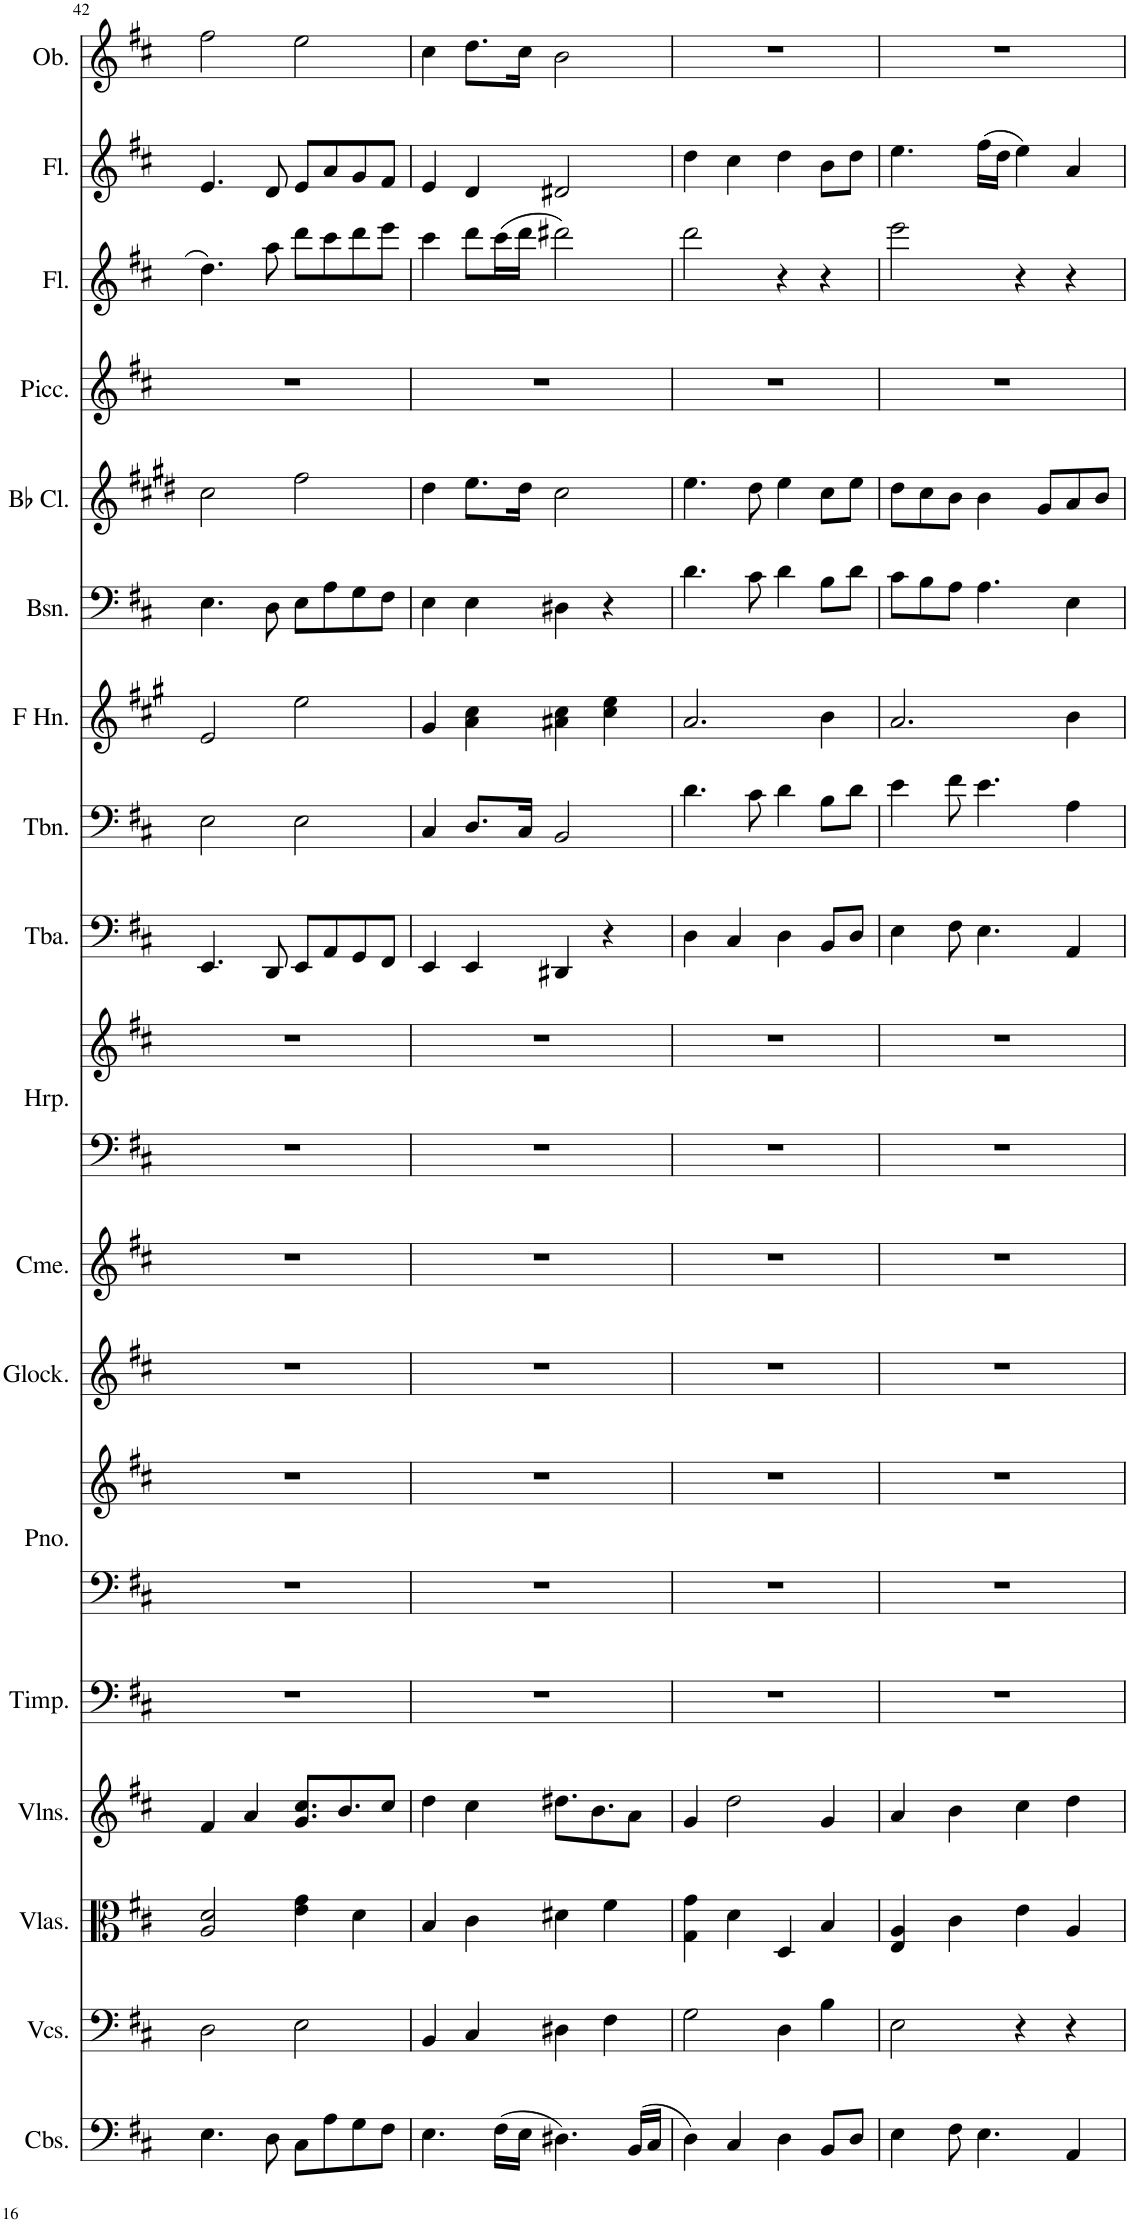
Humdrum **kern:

**kern	**kern	**kern	**kern	**kern	**kern	**kern	**kern	**kern	**kern	**kern	**kern	**kern	**kern	**kern	**kern	**kern	**kern	**kern	**kern
*part18	*part17	*part16	*part15	*part14	*part13	*part13	*part12	*part11	*part10	*part10	*part9	*part8	*part7	*part6	*part5	*part4	*part3	*part2	*part1
*staff20	*staff19	*staff18	*staff17	*staff16	*staff15	*staff14	*staff13	*staff12	*staff11	*staff10	*staff9	*staff8	*staff7	*staff6	*staff5	*staff4	*staff3	*staff2	*staff1
*I"Contrabasses	*I"Violoncellos	*I"Violas	*I"Violins	*I"Timpani	*I"Piano	*	*I"Glockenspiel	*I"Chimes	*I"Harp	*	*I"Tuba	*I"Trombone	*I"Horn in F	*I"Bassoon	*I"Bb Clarinet	*I"Piccolo	*I"Flute	*I"Flute	*I"Oboe
*I'Cbs.	*I'Vcs.	*I'Vlas.	*I'Vlns.	*I'Timp.	*I'Pno.	*	*I'Glock.	*I'Cme.	*I'Hrp.	*	*I'Tba.	*I'Tbn.	*	*I'Bsn.	*I'Bb Cl.	*I'Picc.	*I'Fl.	*I'Fl.	*I'Ob.
!!LO:PB:g=z
*clefF4	*clefF4	*clefC3	*clefG2	*clefF4	*clefF4	*clefG2	*clefG2	*clefG2	*clefF4	*clefG2	*clefF4	*clefF4	*clefG2	*clefF4	*clefG2	*clefG2	*clefG2	*clefG2	*clefG2
*Trd7c12	*	*	*	*	*	*	*Trd-14c-24	*	*	*	*	*	*Trd4c7	*	*Trd1c2	*Trd-7c-12	*	*	*
*k[f#c#]	*k[f#c#]	*k[f#c#]	*k[f#c#]	*k[f#c#]	*k[f#c#]	*k[f#c#]	*k[f#c#]	*k[f#c#]	*k[f#c#]	*k[f#c#]	*k[f#c#]	*k[f#c#]	*k[f#c#g#]	*k[f#c#]	*k[f#c#g#d#]	*k[f#c#]	*k[f#c#]	*k[f#c#]	*k[f#c#]
*M4/4	*M4/4	*M4/4	*M4/4	*M4/4	*M4/4	*M4/4	*M4/4	*M4/4	*M4/4	*M4/4	*M4/4	*M4/4	*M4/4	*M4/4	*M4/4	*M4/4	*M4/4	*M4/4	*M4/4
=42	=42	=42	=42	=42	=42	=42	=42	=42	=42	=42	=42	=42	=42	=42	=42	=42	=42	=42	=42
4.E\	2D\	2A/ 2d/	4f#/	1r	1r	1r	1r	1r	1r	1r	4.EE/	2E\	2e/	4.E\	2cc#\	1r	4.dd\	4.e/	2ff#\
.	.	.	4a/	.	.	.	.	.	.	.	.	.	.	.	.	.	.	.	.
8D\	.	.	.	.	.	.	.	.	.	.	8DD/	.	.	8D\	.	.	8aa\	8d/	.
8C#\L	2E\	4e\ 4g\	8.g/ 8.cc#/L	.	.	.	.	.	.	.	8EE/L	2E\	2ee\	8E\L	2ff#\	.	8ddd\L	8e/L	2ee\
8A\	.	.	.	.	.	.	.	.	.	.	8AA/	.	.	8A\	.	.	8ccc#\	8a/	.
.	.	.	8.b/	.	.	.	.	.	.	.	.	.	.	.	.	.	.	.	.
8G\	.	4d\	.	.	.	.	.	.	.	.	8GG/	.	.	8G\	.	.	8ddd\	8g/	.
8F#\J	.	.	8cc#/J	.	.	.	.	.	.	.	8FF#/J	.	.	8F#\J	.	.	8eee\J	8f#/J	.
=43	=43	=43	=43	=43	=43	=43	=43	=43	=43	=43	=43	=43	=43	=43	=43	=43	=43	=43	=43
4.E\	4BB/	4B/	4dd\	1r	1r	1r	1r	1r	1r	1r	4EE/	4C#/	4g#/	4E\	4dd#\	1r	4ccc#\	4e/	4cc#\
.	4C#/	4c#\	4cc#\	.	.	.	.	.	.	.	4EE/	8.D/L	4a\ 4cc#\	4E\	8.ee\L	.	8ddd\L	4d/	8.dd\L
(16F#\LL	.	.	.	.	.	.	.	.	.	.	.	.	.	.	.	.	(16ccc#\L	.	.
16E\JJ	.	.	.	.	.	.	.	.	.	.	.	16C#/Jk	.	.	16dd#\Jk	.	16ddd\JJ	.	16cc#\Jk
4.D#X\)	4D#X\	4d#X\	8.dd#X\L	.	.	.	.	.	.	.	4DD#X/	2BB/	4a#X\ 4cc#\	4D#X\	2cc#\	.	2ddd#X\)	2d#X/	2b\
.	.	.	8.b\	.	.	.	.	.	.	.	.	.	.	.	.	.	.	.	.
.	4F#\	4f#\	.	.	.	.	.	.	.	.	4r	.	4cc#\ 4ee\	4r	.	.	.	.	.
(16BB/LL	.	.	8a\J	.	.	.	.	.	.	.	.	.	.	.	.	.	.	.	.
16C#/JJ	.	.	.	.	.	.	.	.	.	.	.	.	.	.	.	.	.	.	.
=44	=44	=44	=44	=44	=44	=44	=44	=44	=44	=44	=44	=44	=44	=44	=44	=44	=44	=44	=44
4D\)	2G\	4G\ 4g\	4g/	1r	1r	1r	1r	1r	1r	1r	4D\	4.d\	2.a/	4.d\	4.ee\	1r	2ddd\	4dd\	1r
4C#/	.	4d\	2dd\	.	.	.	.	.	.	.	4C#/	.	.	.	.	.	.	4cc#\	.
.	.	.	.	.	.	.	.	.	.	.	.	8c#\	.	8c#\	8dd#\	.	.	.	.
4D\	4D\	4D/	.	.	.	.	.	.	.	.	4D\	4d\	.	4d\	4ee\	.	4r	4dd\	.
8BB/L	4B\	4B/	4g/	.	.	.	.	.	.	.	8BB/L	8B\L	4b\	8B\L	8cc#\L	.	4r	8b\L	.
8D/J	.	.	.	.	.	.	.	.	.	.	8D/J	8d\J	.	8d\J	8ee\J	.	.	8dd\J	.
=45	=45	=45	=45	=45	=45	=45	=45	=45	=45	=45	=45	=45	=45	=45	=45	=45	=45	=45	=45
4E\	2E\	4E/ 4A/	4a/	1r	1r	1r	1r	1r	1r	1r	4E\	4e\	2.a/	8c#\L	8dd#\L	1r	2eee\	4.ee\	1r
.	.	.	.	.	.	.	.	.	.	.	.	.	.	8B\	8cc#\	.	.	.	.
8F#\	.	4c#\	4b\	.	.	.	.	.	.	.	8F#\	8f#\	.	8A\J	8b\J	.	.	.	.
4.E\	.	.	.	.	.	.	.	.	.	.	4.E\	4.e\	.	4.A\	4b\	.	.	(16ff#\LL	.
.	.	.	.	.	.	.	.	.	.	.	.	.	.	.	.	.	.	16dd\JJ	.
.	4r	4e\	4cc#\	.	.	.	.	.	.	.	.	.	.	.	.	.	4r	4ee\)	.
.	.	.	.	.	.	.	.	.	.	.	.	.	.	.	8g#/L	.	.	.	.
4AA/	4r	4A/	4dd\	.	.	.	.	.	.	.	4AA/	4A\	4b\	4E\	8a/	.	4r	4a/	.
.	.	.	.	.	.	.	.	.	.	.	.	.	.	.	8b/J	.	.	.	.
=	=	=	=	=	=	=	=	=	=	=	=	=	=	=	=	=	=	=	=
*-	*-	*-	*-	*-	*-	*-	*-	*-	*-	*-	*-	*-	*-	*-	*-	*-	*-	*-	*-
